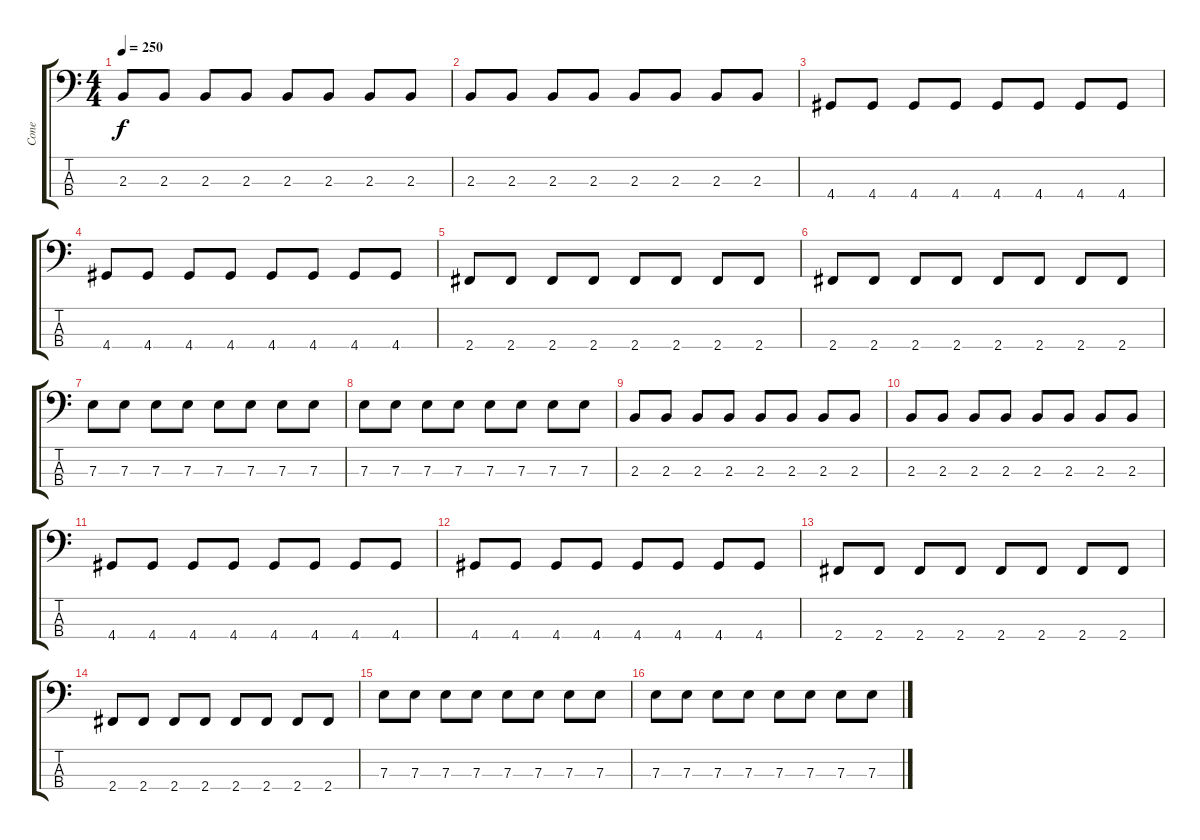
\track ("Cone" "Cone") {instrument electricbasspick}
\staff {score tabs}
\tuning (G2 D2 A1 E1) {hide}
\ts (4 4)
\tempo 250
\clef f4
\ks c
2.3.8{dy f} 2.3.8 2.3.8 2.3.8 2.3.8 2.3.8 2.3.8 2.3.8 |
2.3.8 2.3.8 2.3.8 2.3.8 2.3.8 2.3.8 2.3.8 2.3.8 |
4.4.8 4.4.8 4.4.8 4.4.8 4.4.8 4.4.8 4.4.8 4.4.8 |
4.4.8 4.4.8 4.4.8 4.4.8 4.4.8 4.4.8 4.4.8 4.4.8 |
2.4.8 2.4.8 2.4.8 2.4.8 2.4.8 2.4.8 2.4.8 2.4.8 |
2.4.8 2.4.8 2.4.8 2.4.8 2.4.8 2.4.8 2.4.8 2.4.8 |
7.3.8 7.3.8 7.3.8 7.3.8 7.3.8 7.3.8 7.3.8 7.3.8 |
7.3.8 7.3.8 7.3.8 7.3.8 7.3.8 7.3.8 7.3.8 7.3.8 |
2.3.8 2.3.8 2.3.8 2.3.8 2.3.8 2.3.8 2.3.8 2.3.8 |
2.3.8 2.3.8 2.3.8 2.3.8 2.3.8 2.3.8 2.3.8 2.3.8 |
4.4.8 4.4.8 4.4.8 4.4.8 4.4.8 4.4.8 4.4.8 4.4.8 |
4.4.8 4.4.8 4.4.8 4.4.8 4.4.8 4.4.8 4.4.8 4.4.8 |
2.4.8 2.4.8 2.4.8 2.4.8 2.4.8 2.4.8 2.4.8 2.4.8 |
2.4.8 2.4.8 2.4.8 2.4.8 2.4.8 2.4.8 2.4.8 2.4.8 |
7.3.8 7.3.8 7.3.8 7.3.8 7.3.8 7.3.8 7.3.8 7.3.8 |
7.3.8 7.3.8 7.3.8 7.3.8 7.3.8 7.3.8 7.3.8 7.3.8
